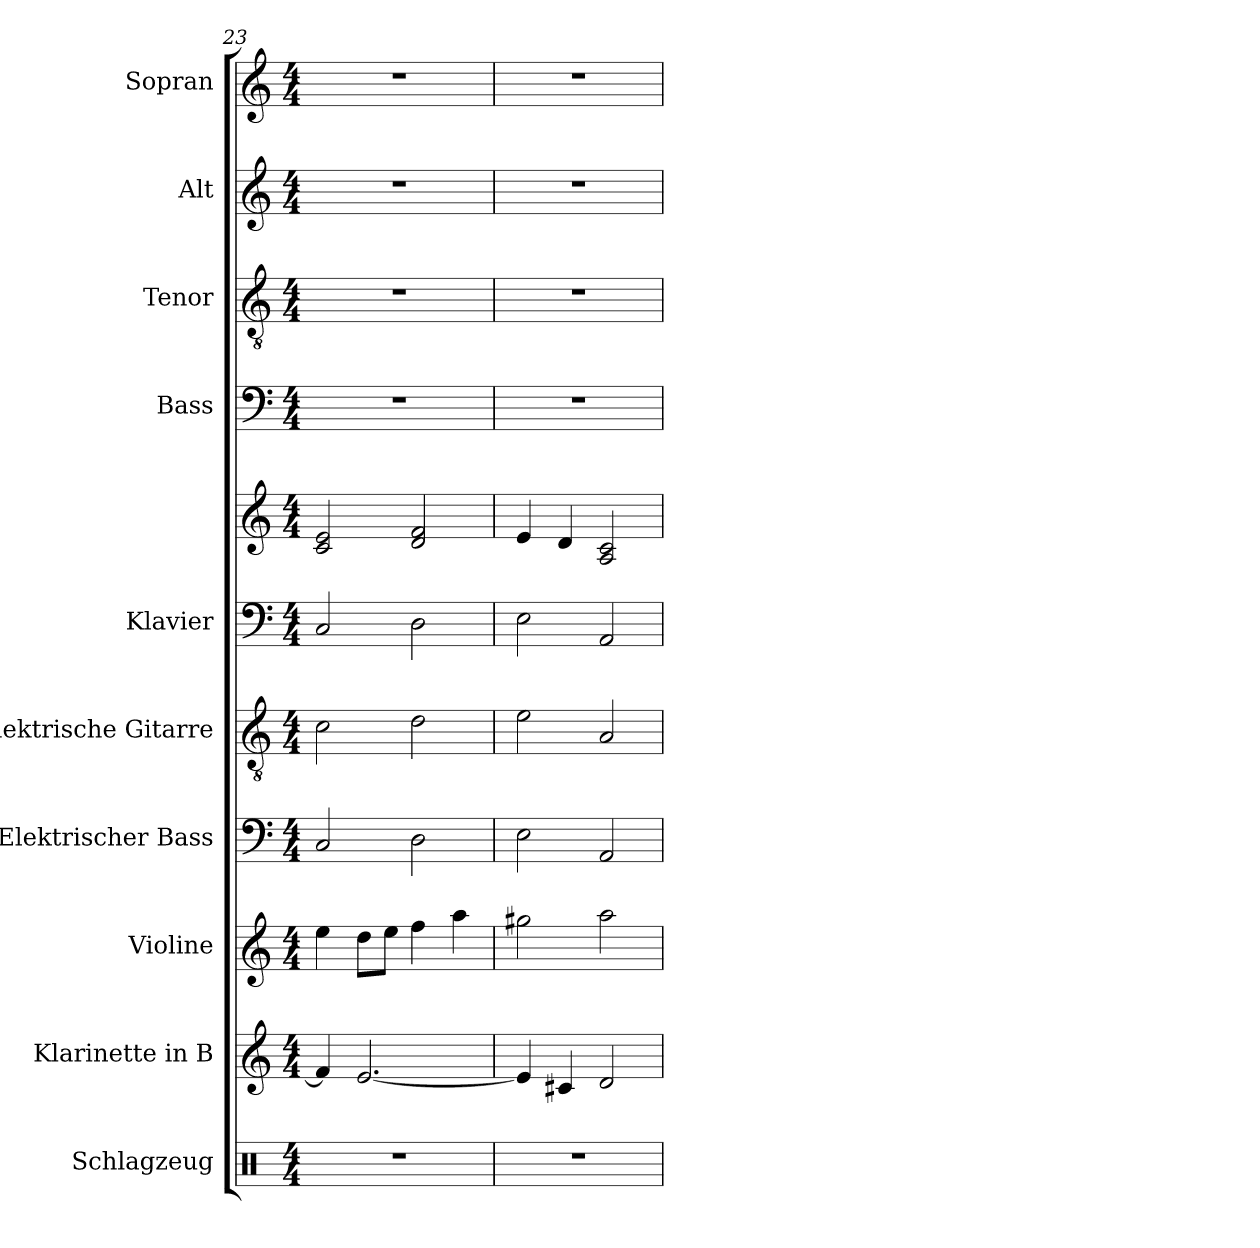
**kern	**kern	**kern	**kern	**kern	**kern	**kern	**kern	**kern	**kern	**kern
*part10	*part9	*part8	*part7	*part6	*part5	*part5	*part4	*part3	*part2	*part1
*staff11	*staff10	*staff9	*staff8	*staff7	*staff6	*staff5	*staff4	*staff3	*staff2	*staff1
*I"Schlagzeug	*I"Klarinette in B	*I"Violine	*I"Elektrischer Bass	*I"Elektrische Gitarre	*I"Klavier	*	*I"Bass	*I"Tenor	*I"Alt	*I"Sopran
*I'Schlgz.	*	*I'Vl.	*I'E-B.	*I'E-Git.	*I'Klav.	*	*I'B.	*I'T.	*I'A.	*I'S.
*clefX	*clefG2	*clefG2	*clefF4	*clefGv2	*clefF4	*clefG2	*clefF4	*clefGv2	*clefG2	*clefG2
*	*ITrd1c2	*	*ITrd7c12	*	*	*	*	*	*	*
*k[]	*k[b-e-]	*k[]	*k[]	*k[]	*k[]	*k[]	*k[]	*k[]	*k[]	*k[]
*M4/4	*M4/4	*M4/4	*M4/4	*M4/4	*M4/4	*M4/4	*M4/4	*M4/4	*M4/4	*M4/4
=23	=23	=23	=23	=23	=23	=23	=23	=23	=23	=23
1r	4e/]	4ee\	2CC/	2c\	2C/	2c/ 2e/	1r	1r	1r	1r
.	[2.d/	8dd\L	.	.	.	.	.	.	.	.
.	.	8ee\J	.	.	.	.	.	.	.	.
.	.	4ff\	2DD\	2d\	2D\	2d/ 2f/	.	.	.	.
.	.	4aa\	.	.	.	.	.	.	.	.
=24	=24	=24	=24	=24	=24	=24	=24	=24	=24	=24
1r	4d/]	2gg#X\	2EE\	2e\	2E\	4e/	1r	1r	1r	1r
.	4Bn/	.	.	.	.	4d/	.	.	.	.
.	2c/	2aa\	2AAA/	2A/	2AA/	2A/ 2c/	.	.	.	.
=	=	=	=	=	=	=	=	=	=	=
*-	*-	*-	*-	*-	*-	*-	*-	*-	*-	*-
